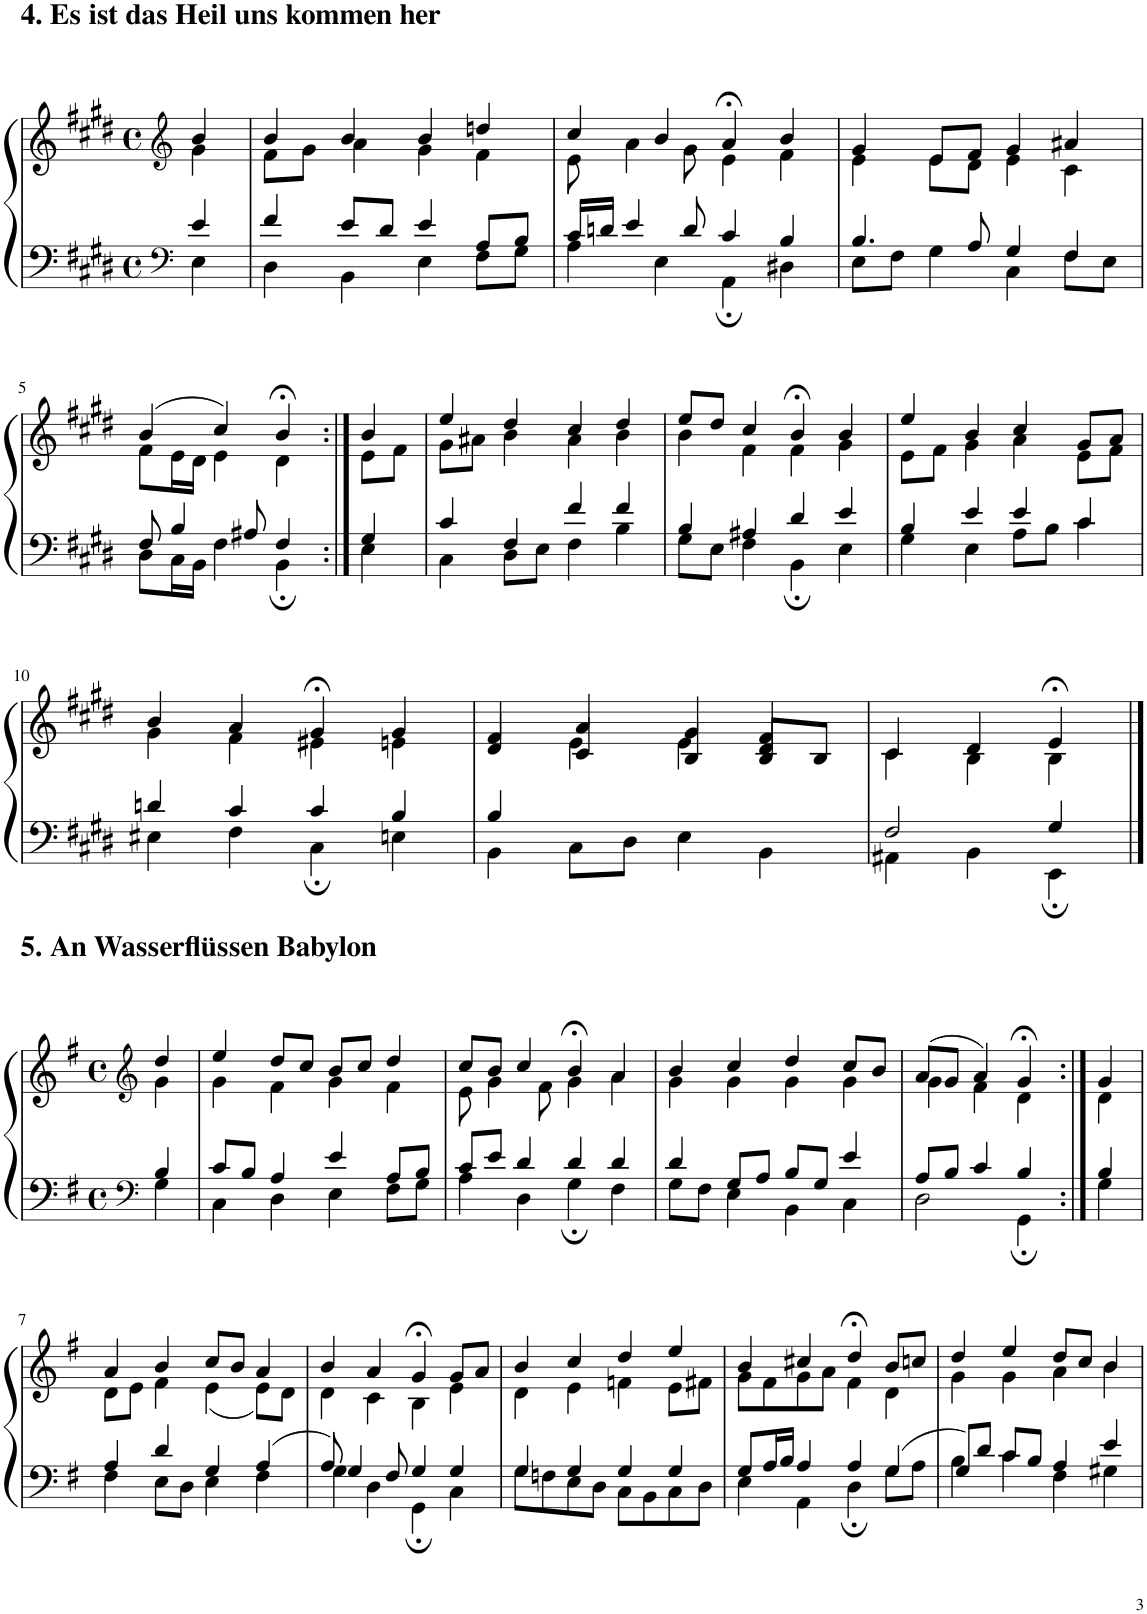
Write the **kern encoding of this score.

**kern	**kern
*part1	*part1
*staff2	*staff1
*I"Piano	*
*I'Pno	*
!!LO:PB:g=z
*clefF4	*clefG2
*k[f#c#g#d#]	*k[f#c#g#d#]
*M4/4	*M4/4
*met(c)	*met(c)
=1	=1
*^	*^
4e/	4E\	4b/	4g#\
=2	=2	=2	=2
4f#/	4D#\	4b/	8f#\L
.	.	.	8g#\J
8e/L	4BB\	4b/	4a\
8d#/J	.	.	.
4e/	4E\	4b/	4g#\
8A/L	8F#\L	4ddn/	4f#\
8B/J	8G#\J	.	.
=3	=3	=3	=3
16c#/LL	4A\	4cc#/	8e\
16dn/JJ	.	.	.
4e/	.	.	4a\
.	4E\	4b/	.
8d/	.	.	8g#\
4c#/	4AA;\	4a;</	4e\
4B/	4D#X\	4b/	4f#\
=4	=4	=4	=4
4.B/	8E\L	4g#/	4e\
.	8F#\J	.	.
.	4G#\	8e/L	8e\L
8A/	.	8f#/J	8d#\J
4G#/	4C#\	4g#/	4e\
4F#/	8F#\L	4a#X/	4c#\
.	8E\J	.	.
!!LO:LB:g=z	!!
=5	=5	=5	=5
8F#/	8D#\L	(4b/	8f#\L
4B/	16C#\L	.	16e\L
.	16BB\JJ	.	16d#\JJ
.	4F#\	4cc#/)	4e\
8A#X/	.	.	.
4F#/	4BB;\	4b;</	4d#\
=6:|!	=6:|!	=6:|!	=6:|!
4G#/	4E\	4b/	8e\L
.	.	.	8f#\J
=7	=7	=7	=7
4c#/	4C#\	4ee/	8g#\L
.	.	.	8a#X\J
4F#/	8D#\L	4dd#/	4b\
.	8E\J	.	.
4f#/	4F#\	4cc#/	4a#\
4f#/	4B\	4dd#/	4b\
=8	=8	=8	=8
4B/	8G#\L	8ee/L	4b\
.	8E\J	8dd#/J	.
4A#X/	4F#\	4cc#/	4f#\
4d#/	4BB;\	4b;</	4f#\
4e/	4E\	4b/	4g#\
=9	=9	=9	=9
4B/	4G#\	4ee/	8e\L
.	.	.	8f#\J
4e/	4E\	4b/	4g#\
4e/	8A\L	4cc#/	4a\
.	8B\J	.	.
4c#/	4c#\	8g#/L	8e\L
.	.	8a/J	8f#\J
!!LO:LB:g=z	!!
=10	=10	=10	=10
4dn/	4E#X\	4b/	4g#\
4c#/	4F#\	4a/	4f#\
4c#/	4C#;\	4g#;</	4e#X\
4B/	4En\	4g#/	4en\
=11	=11	=11	=11
*	*	*	*^
4B/	4BB\	4f#/	4ryy	4d#/
2.ryy	8C#\L	4a/	4c#/	4e\
.	8D#\J	.	.	.
.	4E\	4g#/	4B/	4e\
.	4BB\	4f#/	4B/	8d#/L
.	.	.	.	8B/J
*	*	*	*v	*v
=12	=12	=12	=12
2F#/	4AA#X\	4c#/	4c#\
.	4BB\	4d#/	4B\
4G#/	4EE;\	4e;</	4B\
!!LO:LB:g=z	!!
==1	==1	==1	==1
*clefF4	*	*clefG2	*
*k[f#]	*	*k[f#]	*
*M4/4	*	*M4/4	*
*met(c)	*	*met(c)	*
4B/	4G\	4dd/	4g\
=2	=2	=2	=2
8c/L	4C\	4ee/	4g\
8B/J	.	.	.
4A/	4D\	8dd/L	4f#\
.	.	8cc/J	.
4e/	4E\	8b/L	4g\
.	.	8cc/J	.
8A/L	8F#\L	4dd/	4f#\
8B/J	8G\J	.	.
=3	=3	=3	=3
8c/L	4A\	8cc/L	8e\
8e/J	.	8b/J	4g\
4d/	4D\	4cc/	.
.	.	.	8f#\
4d/	4G;\	4b;</	4g\
4d/	4F#\	4a/	4a\
=4	=4	=4	=4
4d/	8G\L	4b/	4g\
.	8F#\J	.	.
8G/L	4E\	4cc/	4g\
8A/J	.	.	.
8B/L	4BB\	4dd/	4g\
8G/J	.	.	.
4e/	4C\	8cc/L	4g\
.	.	8b/J	.
=5	=5	=5	=5
8A/L	2D\	(8a/L	4g\
8B/J	.	8g/J	.
4c/	.	4a/)	4f#\
4B/	4GG;\	4g;</	4d\
=6:|!	=6:|!	=6:|!	=6:|!
4B/	4G\	4g/	4d\
!!LO:LB:g=z	!!
=7	=7	=7	=7
4A/	4F#\	4a/	8d\L
.	.	.	8e\J
4d/	8E\L	4b/	4f#\
.	8D\J	.	.
4G/	4E\	8cc/L	(4e\
.	.	8b/J	.
4A/	4F#\	4a/	8e\L)
.	.	.	8d\J
=8	=8	=8	=8
8A/	4G\	4b/	4d\
4G/	.	.	.
.	4D\	4a/	4c\
8F#/	.	.	.
4G/	4GG;\	4g;</	4B\
4G/	4C\	8g/L	4e\
.	.	8a/J	.
=9	=9	=9	=9
4G/	8G\L	4b/	4d\
.	8Fn\	.	.
4G/	8E\	4cc/	4e\
.	8D\J	.	.
4G/	8C\L	4dd/	4fn\
.	8BB\	.	.
4G/	8C\	4ee/	8e\L
.	8D\J	.	8f#X\J
=10	=10	=10	=10
8G/L	4E\	4b/	8g\L
16A/L	.	.	8f#\
16B/JJ	.	.	.
4A/	4AA\	4cc#X/	8g\
.	.	.	8a\J
4A/	4D;\	4dd;</	4f#\
4G/	8G\L	8b/L	4d\
.	8A\J	8ccn/J	.
=11	=11	=11	=11
8G/L	4B\	4dd/	4g\
8d/J	.	.	.
8c/L	4c\	4ee/	4g\
8B/J	.	.	.
4A/	4F#\	8dd/L	4a\
.	.	8cc/J	.
4e/	4G#X\	4b/	4b\
*v	*v	*	*
*	*v	*v
=	=
*-	*-
